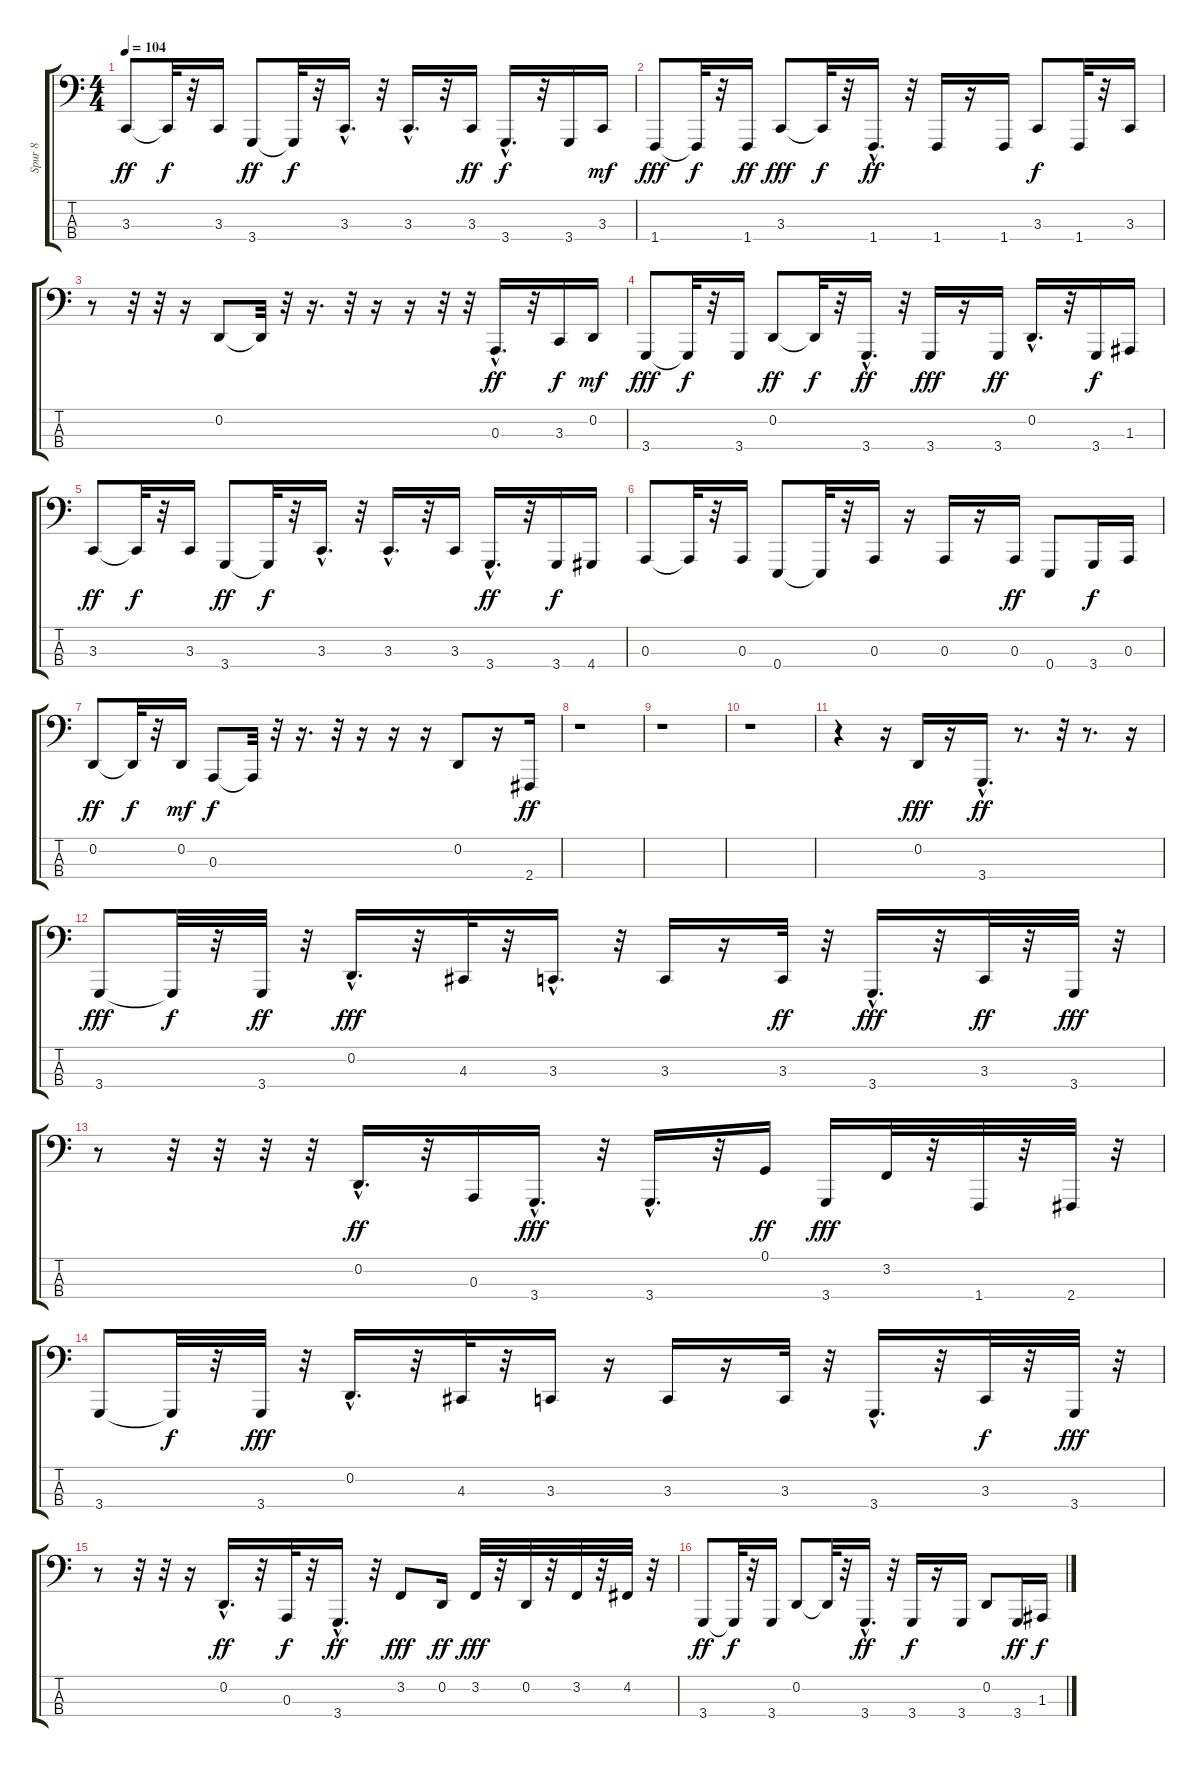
\track ("Spur 8" "Spur 8") {instrument acousticgrandpiano}
\staff {score tabs}
\tuning (G2 D2 A1 E1) {hide}
\ts (4 4)
\tempo 104
\clef f4
\ks c
3.3.8{dy ff} 3.3{t}.32{dy f} r.32 3.3.16 3.4.8{dy ff} 3.4{t}.32{dy f} r.32 3.3{hac}.16{d} r.32 3.3{hac}.16{d} r.32 3.3.16{dy ff} 3.4{hac}.16{d dy f} r.32 3.4.16 3.3.16{dy mf} |
1.4.8{dy fff} 1.4{t}.32{dy f} r.32 1.4.16{dy ff} 3.3.8{dy fff} 3.3{t}.32{dy f} r.32 1.4{hac}.16{d dy ff} r.32 1.4.16 r.16 1.4.16 3.3.8{dy f} 1.4.32 r.32 3.3.16 |
r.8 r.32 r.32 r.16 0.2.8 0.2{t}.32 r.32 r.16{d} r.32 r.16 r.16 r.32 r.32 0.3{hac}.16{d dy ff} r.32 3.3.16{dy f} 0.2.16{dy mf} |
3.4.8{dy fff} 3.4{t}.32{dy f} r.32 3.4.16 0.2.8{dy ff} 0.2{t}.32{dy f} r.32 3.4{hac}.16{d dy ff} r.32 3.4.16{dy fff} r.16 3.4.16{dy ff} 0.2{hac}.16{d} r.32 3.4.16{dy f} 1.3.16 |
3.3.8{dy ff} 3.3{t}.32{dy f} r.32 3.3.16 3.4.8{dy ff} 3.4{t}.32{dy f} r.32 3.3{hac}.16{d} r.32 3.3{hac}.16{d} r.32 3.3.16 3.4{hac}.16{d dy ff} r.32 3.4.16{dy f} 4.4.16 |
0.3.8 0.3{t}.32 r.32 0.3.16 0.4.8 0.4{t}.32 r.32 0.3.16 r.16 0.3.16 r.16 0.3.16{dy ff} 0.4.8 3.4.16{dy f} 0.3.16 |
0.2.8{dy ff} 0.2{t}.32{dy f} r.32 0.2.16{dy mf} 0.3.8{dy f} 0.3{t}.32 r.32 r.16{d} r.32 r.16 r.16 r.16 0.2.8 r.16 2.4.16{dy ff} |
r.1 |
r.1 |
r.1 |
r.4 r.16 0.2.16{dy fff} r.16 3.4{hac}.16{d dy ff} r.8{d} r.32 r.8{d} r.16 |
3.4.8{dy fff} 3.4{t}.32{dy f} r.32 3.4.32{dy ff} r.32 0.2{hac}.16{d dy fff} r.32 4.3.32 r.32 3.3{hac}.16{d} r.32 3.3.16 r.16 3.3.32{dy ff} r.32 3.4{hac}.16{d dy fff} r.32 3.3.32{dy ff} r.32 3.4.32{dy fff} r.32 |
r.8 r.32 r.32 r.32 r.32 0.2{hac}.16{d dy ff} r.32 0.3.16 3.4{hac}.16{d dy fff} r.32 3.4{hac}.16{d} r.32 0.1.16{dy ff} 3.4.16{dy fff} 3.2.32 r.32 1.4.32 r.32 2.4.32 r.32 |
3.4.8 3.4{t}.32{dy f} r.32 3.4.32{dy fff} r.32 0.2{hac}.16{d} r.32 4.3.32 r.32 3.3.16 r.16 3.3.16 r.16 3.3.32 r.32 3.4{hac}.16{d} r.32 3.3.32{dy f} r.32 3.4.32{dy fff} r.32 |
r.8 r.32 r.32 r.16 0.2{hac}.16{d dy ff} r.32 0.3.32{dy f} r.32 3.4{hac}.16{d dy ff} r.32 3.2.8{dy fff} 0.2.16{dy ff} 3.2.32{dy fff} r.32 0.2.32 r.32 3.2.32 r.32 4.2.32 r.32 |
3.4.8{dy ff} 3.4{t}.32{dy f} r.32 3.4.16 0.2.8 0.2{t}.32 r.32 3.4{hac}.16{d dy ff} r.32 3.4.16{dy f} r.16 3.4.16 0.2.8 3.4.16{dy ff} 1.3.16{dy f}
